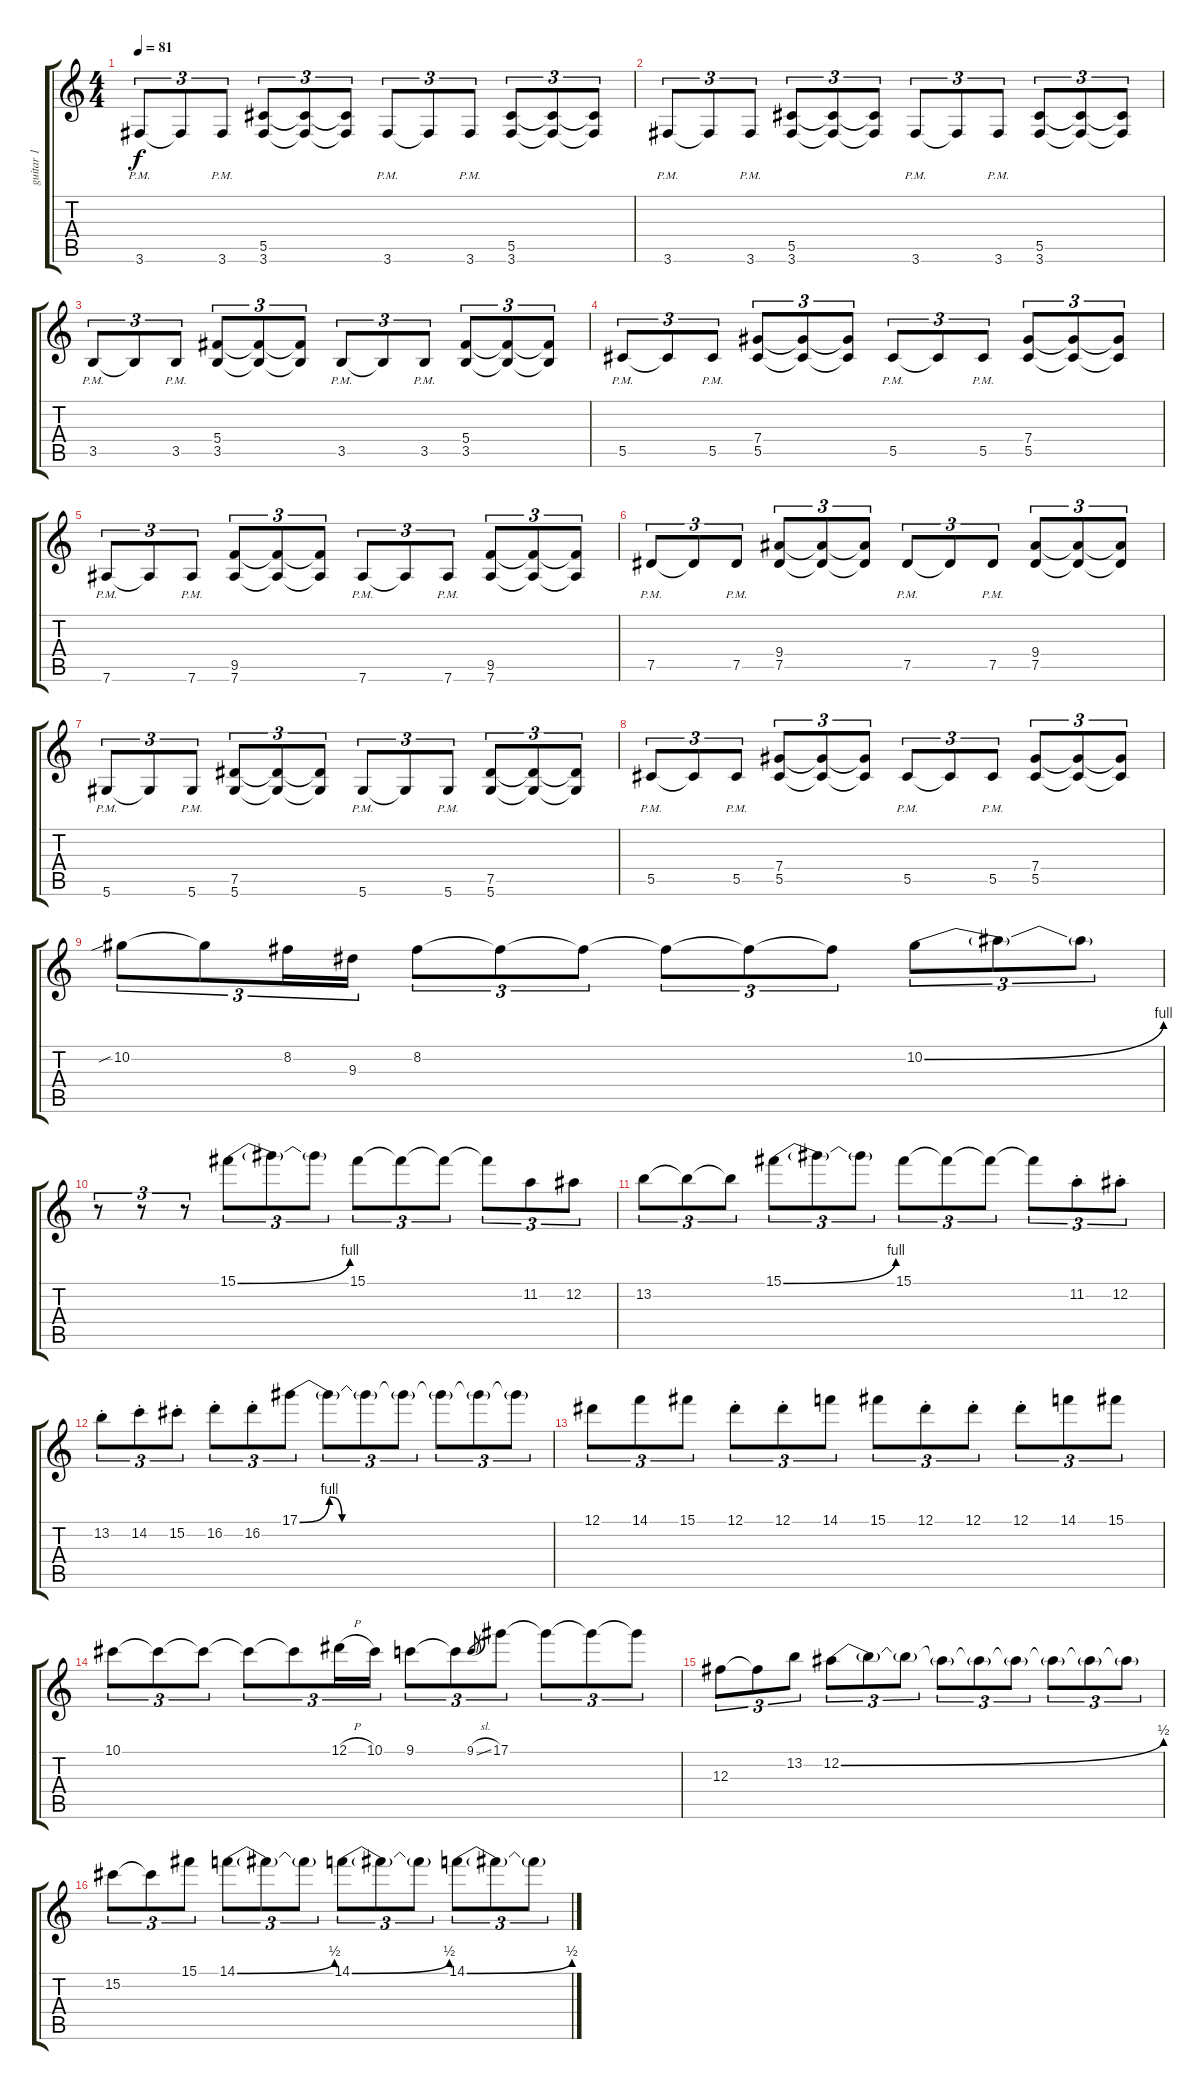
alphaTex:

\track ("guitar 1" "guitar 1") {instrument electricguitarjazz}
\staff {score tabs}
\tuning (Eb4 Bb3 Gb3 Db3 Ab2 Eb2) {hide}
\ts (4 4)
\tempo 81
\clef g2
\ks c
3.6{pm}.8{tu (3 2) dy f} 3.6{t}.8{tu (3 2)} 3.6{pm}.8{tu (3 2)} (5.5 3.6).8{tu (3 2)} (5.5{t} 3.6{t}).8{tu (3 2)} (5.5{t} 3.6{t}).8{tu (3 2)} 3.6{pm}.8{tu (3 2)} 3.6{t}.8{tu (3 2)} 3.6{pm}.8{tu (3 2)} (5.5 3.6).8{tu (3 2)} (5.5{t} 3.6{t}).8{tu (3 2)} (5.5{t} 3.6{t}).8{tu (3 2)} |
3.6{pm}.8{tu (3 2)} 3.6{t}.8{tu (3 2)} 3.6{pm}.8{tu (3 2)} (5.5 3.6).8{tu (3 2)} (5.5{t} 3.6{t}).8{tu (3 2)} (5.5{t} 3.6{t}).8{tu (3 2)} 3.6{pm}.8{tu (3 2)} 3.6{t}.8{tu (3 2)} 3.6{pm}.8{tu (3 2)} (5.5 3.6).8{tu (3 2)} (5.5{t} 3.6{t}).8{tu (3 2)} (5.5{t} 3.6{t}).8{tu (3 2)} |
3.5{pm}.8{tu (3 2) instrument overdrivenguitar} 3.5{t}.8{tu (3 2)} 3.5{pm}.8{tu (3 2)} (5.4 3.5).8{tu (3 2)} (5.4{t} 3.5{t}).8{tu (3 2)} (5.4{t} 3.5{t}).8{tu (3 2)} 3.5{pm}.8{tu (3 2)} 3.5{t}.8{tu (3 2)} 3.5{pm}.8{tu (3 2)} (5.4 3.5).8{tu (3 2)} (5.4{t} 3.5{t}).8{tu (3 2)} (5.4{t} 3.5{t}).8{tu (3 2)} |
5.5{pm}.8{tu (3 2)} 5.5{t}.8{tu (3 2)} 5.5{pm}.8{tu (3 2)} (7.4 5.5).8{tu (3 2)} (7.4{t} 5.5{t}).8{tu (3 2)} (7.4{t} 5.5{t}).8{tu (3 2)} 5.5{pm}.8{tu (3 2)} 5.5{t}.8{tu (3 2)} 5.5{pm}.8{tu (3 2)} (7.4 5.5).8{tu (3 2)} (7.4{t} 5.5{t}).8{tu (3 2)} (7.4{t} 5.5{t}).8{tu (3 2)} |
7.6{pm}.8{tu (3 2)} 7.6{t}.8{tu (3 2)} 7.6{pm}.8{tu (3 2)} (9.5 7.6).8{tu (3 2)} (9.5{t} 7.6{t}).8{tu (3 2)} (9.5{t} 7.6{t}).8{tu (3 2)} 7.6{pm}.8{tu (3 2)} 7.6{t}.8{tu (3 2)} 7.6{pm}.8{tu (3 2)} (9.5 7.6).8{tu (3 2)} (9.5{t} 7.6{t}).8{tu (3 2)} (9.5{t} 7.6{t}).8{tu (3 2)} |
7.5{pm}.8{tu (3 2)} 7.5{t}.8{tu (3 2)} 7.5{pm}.8{tu (3 2)} (9.4 7.5).8{tu (3 2)} (9.4{t} 7.5{t}).8{tu (3 2)} (9.4{t} 7.5{t}).8{tu (3 2)} 7.5{pm}.8{tu (3 2)} 7.5{t}.8{tu (3 2)} 7.5{pm}.8{tu (3 2)} (9.4 7.5).8{tu (3 2)} (9.4{t} 7.5{t}).8{tu (3 2)} (9.4{t} 7.5{t}).8{tu (3 2)} |
5.6{pm}.8{tu (3 2)} 5.6{t}.8{tu (3 2)} 5.6{pm}.8{tu (3 2)} (7.5 5.6).8{tu (3 2)} (7.5{t} 5.6{t}).8{tu (3 2)} (7.5{t} 5.6{t}).8{tu (3 2)} 5.6{pm}.8{tu (3 2)} 5.6{t}.8{tu (3 2)} 5.6{pm}.8{tu (3 2)} (7.5 5.6).8{tu (3 2)} (7.5{t} 5.6{t}).8{tu (3 2)} (7.5{t} 5.6{t}).8{tu (3 2)} |
5.5{pm}.8{tu (3 2)} 5.5{t}.8{tu (3 2)} 5.5{pm}.8{tu (3 2)} (7.4 5.5).8{tu (3 2)} (7.4{t} 5.5{t}).8{tu (3 2)} (7.4{t} 5.5{t}).8{tu (3 2)} 5.5{pm}.8{tu (3 2)} 5.5{t}.8{tu (3 2)} 5.5{pm}.8{tu (3 2)} (7.4 5.5).8{tu (3 2)} (7.4{t} 5.5{t}).8{tu (3 2)} (7.4{t} 5.5{t}).8{tu (3 2)} |
10.2{sib}.8{tu (3 2) instrument overdrivenguitar} 10.2{t}.8{tu (3 2)} 8.2.16{tu (3 2)} 9.3.16{tu (3 2)} 8.2.8{tu (3 2)} 8.2{t}.8{tu (3 2)} 8.2{t}.8{tu (3 2)} 8.2{t}.8{tu (3 2)} 8.2{t}.8{tu (3 2)} 8.2{t}.8{tu (3 2)} 10.2{be (bend 0 0 60 4)}.8{tu (3 2)} 10.2{t}.8{tu (3 2)} 10.2{t}.8{tu (3 2)} |
r.8{tu (3 2)} r.8{tu (3 2)} r.8{tu (3 2)} 15.1{be (bend 0 0 60 4)}.8{tu (3 2)} 15.1{t}.8{tu (3 2)} 15.1{t}.8{tu (3 2)} 15.1.8{tu (3 2)} 15.1{t}.8{tu (3 2)} 15.1{t}.8{tu (3 2)} 15.1{t}.8{tu (3 2)} 11.2.8{tu (3 2)} 12.2.8{tu (3 2)} |
13.2.8{tu (3 2)} 13.2{t}.8{tu (3 2)} 13.2{t}.8{tu (3 2)} 15.1{be (bend 0 0 60 4)}.8{tu (3 2)} 15.1{t}.8{tu (3 2)} 15.1{t}.8{tu (3 2)} 15.1.8{tu (3 2)} 15.1{t}.8{tu (3 2)} 15.1{t}.8{tu (3 2)} 15.1{t}.8{tu (3 2)} 11.2{st}.8{tu (3 2)} 12.2{st}.8{tu (3 2)} |
13.2{st}.8{tu (3 2)} 14.2{st}.8{tu (3 2)} 15.2{st}.8{tu (3 2)} 16.2{st}.8{tu (3 2)} 16.2{st}.8{tu (3 2)} 17.1{be (custom 0 0 7 4 10 0 15 0 20 0 30 0 60 0)}.8{tu (3 2)} 17.1{t}.8{tu (3 2)} 17.1{t}.8{tu (3 2)} 17.1{t}.8{tu (3 2)} 17.1{t}.8{tu (3 2)} 17.1{t}.8{tu (3 2)} 17.1{t}.8{tu (3 2)} |
12.1.8{tu (3 2)} 14.1.8{tu (3 2)} 15.1.8{tu (3 2)} 12.1{st}.8{tu (3 2)} 12.1{st}.8{tu (3 2)} 14.1.8{tu (3 2)} 15.1.8{tu (3 2)} 12.1{st}.8{tu (3 2)} 12.1{st}.8{tu (3 2)} 12.1{st}.8{tu (3 2)} 14.1.8{tu (3 2)} 15.1.8{tu (3 2)} |
10.1.8{tu (3 2)} 10.1{t}.8{tu (3 2)} 10.1{t}.8{tu (3 2)} 10.1{t}.8{tu (3 2)} 10.1{t}.8{tu (3 2)} 12.1{h}.16{tu (3 2)} 10.1.16{tu (3 2)} 9.1.8{tu (3 2)} 9.1{t}.8{tu (3 2)} 9.1{sl}.8{gr} 17.1.8{tu (3 2)} 17.1{t}.8{tu (3 2)} 17.1{t}.8{tu (3 2)} 17.1{t}.8{tu (3 2)} |
12.3.8{tu (3 2)} 12.3{t}.8{tu (3 2)} 13.2.8{tu (3 2)} 12.2{be (bend 0 0 60 2)}.8{tu (3 2)} 12.2{t}.8{tu (3 2)} 12.2{t}.8{tu (3 2)} 12.2{t}.8{tu (3 2)} 12.2{t}.8{tu (3 2)} 12.2{t}.8{tu (3 2)} 12.2{t}.8{tu (3 2)} 12.2{t}.8{tu (3 2)} 12.2{t}.8{tu (3 2)} |
15.2.8{tu (3 2)} 15.2{t}.8{tu (3 2)} 15.1.8{tu (3 2)} 14.1{be (bend 0 0 60 2)}.8{tu (3 2)} 14.1{t}.8{tu (3 2)} 14.1{t}.8{tu (3 2)} 14.1{be (bend 0 0 60 2)}.8{tu (3 2)} 14.1{t}.8{tu (3 2)} 14.1{t}.8{tu (3 2)} 14.1{be (bend 0 0 60 2)}.8{tu (3 2)} 14.1{t}.8{tu (3 2)} 14.1{t}.8{tu (3 2)}
